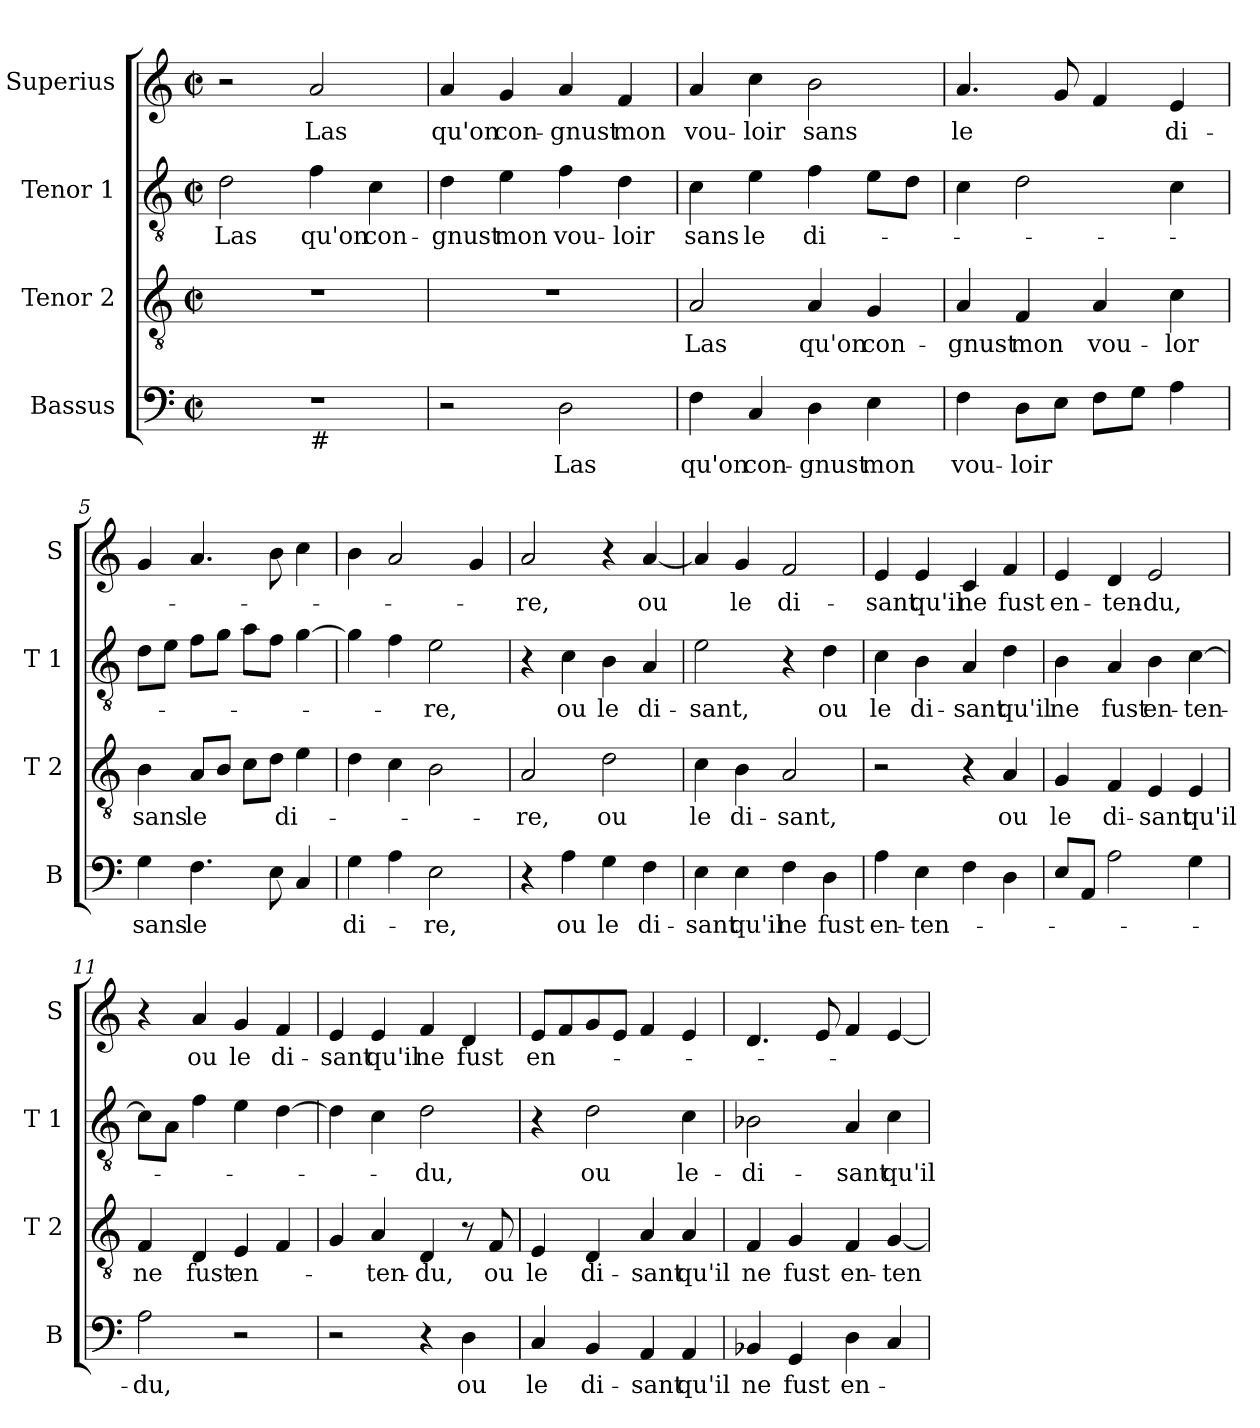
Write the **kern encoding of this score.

**kern	**text	**kern	**text	**kern	**text	**kern	**text
*part4	*part4	*part3	*part3	*part2	*part2	*part1	*part1
*staff4	*staff4	*staff3	*staff3	*staff2	*staff2	*staff1	*staff1
*I"Bassus	*	*I"Tenor 2	*	*I"Tenor 1	*	*I"Superius	*
*I'B	*	*I'T 2	*	*I'T 1	*	*I'S	*
*clefF4	*	*clefGv2	*	*clefGv2	*	*clefG2	*
*k[]	*	*k[]	*	*k[]	*	*k[]	*
*C:	*	*C:	*	*C:	*	*C:	*
*M2/2	*	*M2/2	*	*M2/2	*	*M2/2	*
*met(c|)	*	*met(c|)	*	*met(c|)	*	*met(c|)	*
=1	=1	=1	=1	=1	=1	=1	=1
*^	*	*	*	*	*	*	*
1r	2ryy	.	1r	.	2d\	Las	2r	.
!	!LO:TX:b:t=#	!	!	!	!	!	!	!
.	2ryy	.	.	.	4f\	qu'on	2a/	Las
.	.	.	.	.	4c\	con-	.	.
*v	*v	*	*	*	*	*	*	*
=2	=2	=2	=2	=2	=2	=2	=2
2r	.	1r	.	4d\	-gnust	4a/	qu'on
.	.	.	.	4e\	mon	4g/	con-
2D\	Las	.	.	4f\	vou-	4a/	-gnust
.	.	.	.	4d\	-loir	4f/	mon
=3	=3	=3	=3	=3	=3	=3	=3
4F\	qu'on	2A/	Las	4c\	sans	4a/	vou-
4C/	con-	.	.	4e\	le	4cc\	-loir
4D\	-gnust	4A/	qu'on	4f\	di-	2b\	sans
4E\	mon	4G/	con-	8e\L	.	.	.
.	.	.	.	8d\J	.	.	.
=4	=4	=4	=4	=4	=4	=4	=4
4F\	vou-	4A/	-gnust	4c\	.	4.a/	le
8D\L	-loir	4F/	mon	2d\	.	.	.
8E\J	.	.	.	.	.	8g/	.
8F\L	.	4A/	vou-	.	.	4f/	.
8G\J	.	.	.	.	.	.	.
4A\	.	4c\	-lor	4c\	.	4e/	di-
=5	=5	=5	=5	=5	=5	=5	=5
4G\	sans	4B\	sans	8d\L	.	4g/	.
.	.	.	.	8e\J	.	.	.
4.F\	le	8A/L	le	8f\L	.	4.a/	.
.	.	8B/J	.	8g\J	.	.	.
.	.	8c\L	.	8a\L	.	.	.
8E\	.	8d\J	.	8f\J	.	8b\	.
4C/	.	4e\	di-	[4g\	.	4cc\	.
!!LO:LB:g=z
=6	=6	=6	=6	=6	=6	=6	=6
4G\	di-	4d\	.	4g\]	.	4b\	.
4A\	.	4c\	.	4f\	.	2a/	.
2E\	-re,	2B\	.	2e\	-re,	.	.
.	.	.	.	.	.	4g/	.
=7	=7	=7	=7	=7	=7	=7	=7
4r	.	2A/	-re,	4r	.	2a/	-re,
4A\	ou	.	.	4c\	ou	.	.
4G\	le	2d\	ou	4B\	le	4r	.
4F\	di-	.	.	4A/	di-	[4a/	ou
=8	=8	=8	=8	=8	=8	=8	=8
4E\	-sant	4c\	le	2e\	-sant,	4a/]	.
4E\	qu'il	4B\	di-	.	.	4g/	le
4F\	ne	2A/	-sant,	4r	.	2f/	di-
4D\	fust	.	.	4d\	ou	.	.
=9	=9	=9	=9	=9	=9	=9	=9
4A\	en-	2r	.	4c\	le	4e/	-sant
4E\	-ten-	.	.	4B\	di-	4e/	qu'il
4F\	.	4r	.	4A/	-sant	4c/	ne
4D\	.	4A/	ou	4d\	qu'il	4f/	fust
=10	=10	=10	=10	=10	=10	=10	=10
8E/L	.	4G/	le	4B\	ne	4e/	en-
8AA/J	.	.	.	.	.	.	.
2A\	.	4F/	di-	4A/	fust	4d/	-ten-
.	.	4E/	-sant	4B\	en-	2e/	-du,
4G\	.	4E/	qu'il	[4c\	-ten-	.	.
!!LO:LB:g=z
=11	=11	=11	=11	=11	=11	=11	=11
2A\	-du,	4F/	ne	8c\L]	.	4r	.
.	.	.	.	8A\J	.	.	.
.	.	4D/	fust	4f\	.	4a/	ou
2r	.	4E/	en-	4e\	.	4g/	le
.	.	4F/	.	[4d\	.	4f/	di-
=12	=12	=12	=12	=12	=12	=12	=12
2r	.	4G/	.	4d\]	.	4e/	-sant
.	.	4A/	-ten-	4c\	.	4e/	qu'il
4r	.	4D/	-du,	2d\	-du,	4f/	ne
4D\	ou	8r	.	.	.	4d/	fust
.	.	8F/	ou	.	.	.	.
=13	=13	=13	=13	=13	=13	=13	=13
4C/	le	4E/	le	4r	.	8e/L	en-
.	.	.	.	.	.	8f/	.
4BB/	di-	4D/	di-	2d\	ou	8g/	.
.	.	.	.	.	.	8e/J	.
4AA/	-sant	4A/	-sant	.	.	4f/	.
4AA/	qu'il	4A/	qu'il	4c\	le-	4e/	.
=14	=14	=14	=14	=14	=14	=14	=14
4BB-X/	ne	4F/	ne	2B-X\	-di-	4.d/	.
4GG/	fust	4G/	fust	.	.	.	.
.	.	.	.	.	.	8e/	.
4D\	en-	4F/	en-	4A/	-sant	4f/	.
4C/	.	[4G/	-ten-	4c\	qu'il	[4e/	.
=	=	=	=	=	=	=	=
*-	*-	*-	*-	*-	*-	*-	*-
